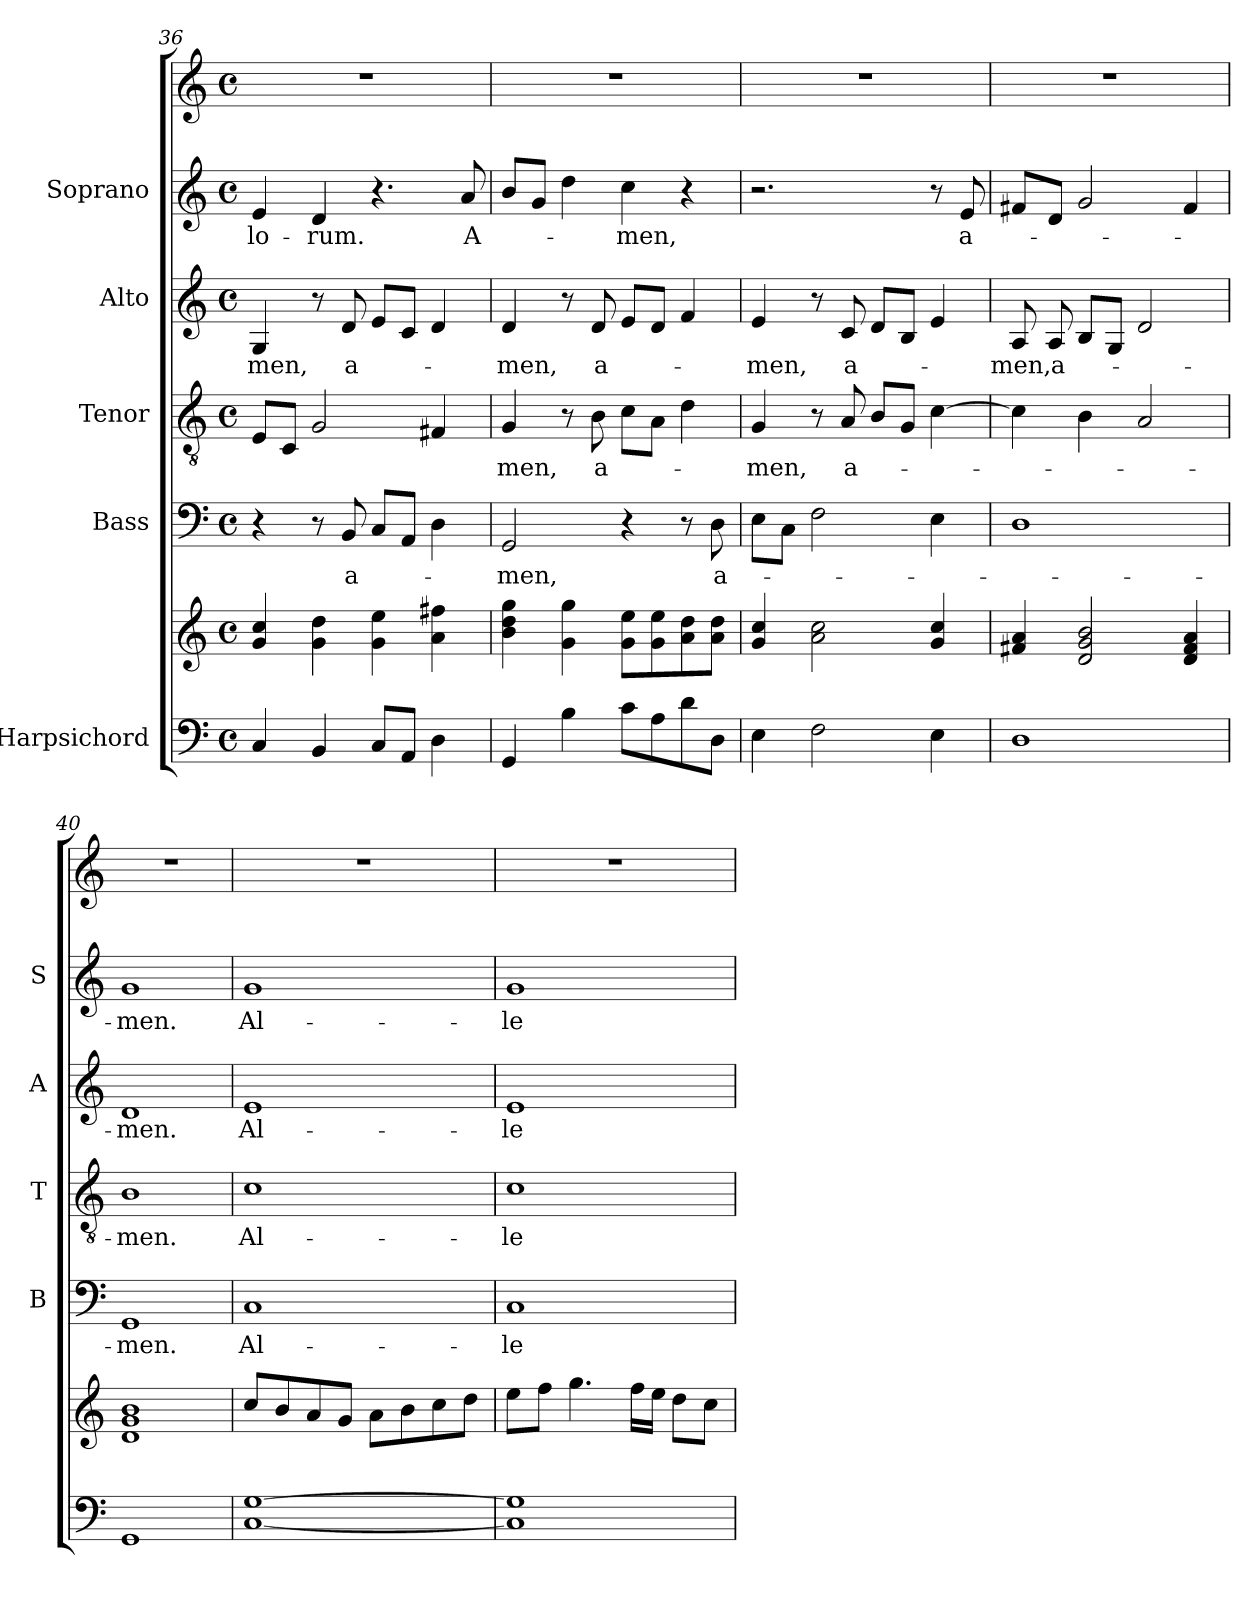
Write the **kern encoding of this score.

**kern	**kern	**kern	**text	**kern	**text	**kern	**text	**kern	**text	**kern
*part6	*part6	*part5	*part5	*part4	*part4	*part3	*part3	*part2	*part2	*part1
*staff7	*staff6	*staff5	*staff5	*staff4	*staff4	*staff3	*staff3	*staff2	*staff2	*staff1
*I"Harpsichord	*	*I"Bass	*	*I"Tenor	*	*I"Alto	*	*I"Soprano	*	*
*	*	*I'B	*	*I'T	*	*I'A	*	*I'S	*	*
*clefF4	*clefG2	*clefF4	*	*clefGv2	*	*clefG2	*	*clefG2	*	*clefG2
*k[]	*k[]	*k[]	*	*k[]	*	*k[]	*	*k[]	*	*k[]
*C:	*C:	*C:	*	*C:	*	*C:	*	*C:	*	*C:
*M4/4	*M4/4	*M4/4	*	*M4/4	*	*M4/4	*	*M4/4	*	*M4/4
*met(c)	*met(c)	*met(c)	*	*met(c)	*	*met(c)	*	*met(c)	*	*met(c)
=36	=36	=36	=36	=36	=36	=36	=36	=36	=36	=36
4C/	4g/ 4cc/	4r	.	8E/L	.	4G/	-men,	4e/	-lo-	1r
.	.	.	.	8C/J	.	.	.	.	.	.
4BB/	4g\ 4dd\	8r	.	2G/	.	8r	.	4d/	-rum.	.
.	.	8BB/	a-	.	.	8d/	a-	.	.	.
8C/L	4g\ 4ee\	8C/L	.	.	.	8e/L	.	4.r	.	.
8AA/J	.	8AA/J	.	.	.	8c/J	.	.	.	.
4D\	4a\ 4ff#X\	4D\	.	4F#X/	.	4d/	.	.	.	.
.	.	.	.	.	.	.	.	8a/	A-	.
!!LO:LB:g=z
=37	=37	=37	=37	=37	=37	=37	=37	=37	=37	=37
4GG/	4b\ 4dd\ 4gg\	2GG/	-men,	4G/	-men,	4d/	-men,	8b/L	.	1r
.	.	.	.	.	.	.	.	8g/J	.	.
4B\	4g\ 4gg\	.	.	8r	.	8r	.	4dd\	.	.
.	.	.	.	8B\	a-	8d/	a-	.	.	.
8c\L	8g\ 8ee\L	4r	.	8c\L	.	8e/L	.	4cc\	-men,	.
8A\	8g\ 8ee\	.	.	8A\J	.	8d/J	.	.	.	.
8d\	8a\ 8dd\	8r	.	4d\	.	4f/	.	4r	.	.
8D\J	8a\ 8dd\J	8D\	a-	.	.	.	.	.	.	.
=38	=38	=38	=38	=38	=38	=38	=38	=38	=38	=38
4E\	4g/ 4cc/	8E\L	.	4G/	-men,	4e/	-men,	2.r	.	1r
.	.	8C\J	.	.	.	.	.	.	.	.
2F\	2a\ 2cc\	2F\	.	8r	.	8r	.	.	.	.
.	.	.	.	8A/	a-	8c/	a-	.	.	.
.	.	.	.	8B/L	.	8d/L	.	.	.	.
.	.	.	.	8G/J	.	8B/J	.	.	.	.
4E\	4g/ 4cc/	4E\	.	[4c\	.	4e/	.	8r	.	.
.	.	.	.	.	.	.	.	8e/	a-	.
=39	=39	=39	=39	=39	=39	=39	=39	=39	=39	=39
1D	4f#X/ 4a/	1D	.	4c\]	.	8A/	-men,	8f#X/L	.	1r
.	.	.	.	.	.	8A/	a-	8d/J	.	.
.	2d/ 2g/ 2b/	.	.	4B\	.	8B/L	.	2g/	.	.
.	.	.	.	.	.	8G/J	.	.	.	.
.	.	.	.	2A/	.	2d/	.	.	.	.
.	4d/ 4f#/ 4a/	.	.	.	.	.	.	4f#/	.	.
=40	=40	=40	=40	=40	=40	=40	=40	=40	=40	=40
1GG	1d 1g 1b	1GG	-men.	1B	-men.	1d	-men.	1g	-men.	1r
!!LO:PB:g=z
=41	=41	=41	=41	=41	=41	=41	=41	=41	=41	=41
[1C [1G	8cc/L	1C	Al-	1c	Al-	1e	Al-	1g	Al-	1r
.	8b/	.	.	.	.	.	.	.	.	.
.	8a/	.	.	.	.	.	.	.	.	.
.	8g/J	.	.	.	.	.	.	.	.	.
.	8a\L	.	.	.	.	.	.	.	.	.
.	8b\	.	.	.	.	.	.	.	.	.
.	8cc\	.	.	.	.	.	.	.	.	.
.	8dd\J	.	.	.	.	.	.	.	.	.
=42	=42	=42	=42	=42	=42	=42	=42	=42	=42	=42
1C] 1G]	8ee\L	1C	-le-	1c	-le-	1e	-le-	1g	-le-	1r
.	8ff\J	.	.	.	.	.	.	.	.	.
.	4.gg\	.	.	.	.	.	.	.	.	.
.	16ff\LL	.	.	.	.	.	.	.	.	.
.	16ee\JJ	.	.	.	.	.	.	.	.	.
.	8dd\L	.	.	.	.	.	.	.	.	.
.	8cc\J	.	.	.	.	.	.	.	.	.
=	=	=	=	=	=	=	=	=	=	=
*-	*-	*-	*-	*-	*-	*-	*-	*-	*-	*-
